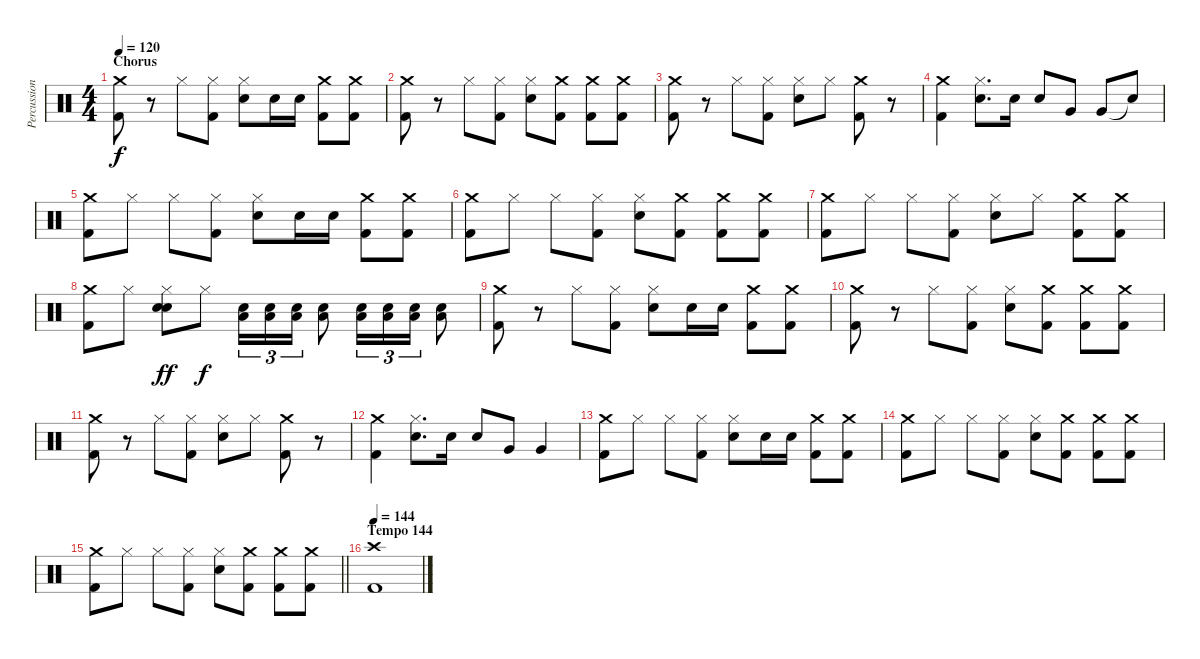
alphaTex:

\track ("Percussion" "Percussion") {instrument percussion}
\staff {score}
\articulation defaults
\ts (4 4)
\section ("" "Chorus")
\tempo 120
\clef neutral
\ks aminor
("Crash medium (hit)" "Kick (hit) 2").8{dy f} r.8 "Hi-Hat (closed)".8 ("Hi-Hat (closed)" "Kick (hit) 2").8 ("Hi-Hat (closed)" "Snare (hit) 2").8 "Snare (hit) 2".16 "Snare (hit) 2".16 ("Crash medium (hit)" "Kick (hit) 2").8 ("Crash medium (hit)" "Kick (hit) 2").8 |
("Crash medium (hit)" "Kick (hit) 2").8 r.8 "Hi-Hat (closed)".8 ("Hi-Hat (closed)" "Kick (hit) 2").8 ("Hi-Hat (closed)" "Snare (hit) 2").8 ("Crash medium (hit)" "Kick (hit) 2").8 ("Crash medium (hit)" "Kick (hit) 2").8 ("Crash medium (hit)" "Kick (hit) 2").8 |
\ks c
("Crash medium (hit)" "Kick (hit) 2").8 r.8 "Hi-Hat (closed)".8 ("Hi-Hat (closed)" "Kick (hit) 2").8 ("Hi-Hat (closed)" "Snare (hit) 2").8 "Hi-Hat (closed)".8 ("Crash medium (hit)" "Kick (hit) 2").8 r.8 |
("Crash medium (hit)" "Kick (hit) 2").4 ("Hi-Hat (closed)" "Snare (hit) 2").8{d} "Snare (hit) 2".16 "Snare (hit) 2".8 "Very Low Tom (hit)".8 "Very Low Tom (hit)".8 "Snare (hit)"{t}.8 |
("Crash medium (hit)" "Kick (hit) 2").8 "Hi-Hat (closed)".8 "Hi-Hat (closed)".8 ("Hi-Hat (closed)" "Kick (hit) 2").8 ("Hi-Hat (closed)" "Snare (hit) 2").8 "Snare (hit) 2".16 "Snare (hit) 2".16 ("Crash medium (hit)" "Kick (hit) 2").8 ("Crash medium (hit)" "Kick (hit) 2").8 |
("Crash medium (hit)" "Kick (hit) 2").8 "Hi-Hat (closed)".8 "Hi-Hat (closed)".8 ("Hi-Hat (closed)" "Kick (hit) 2").8 ("Hi-Hat (closed)" "Snare (hit) 2").8 ("Crash medium (hit)" "Kick (hit) 2").8 ("Crash medium (hit)" "Kick (hit) 2").8 ("Crash medium (hit)" "Kick (hit) 2").8 |
("Crash medium (hit)" "Kick (hit) 2").8 "Hi-Hat (closed)".8 "Hi-Hat (closed)".8 ("Hi-Hat (closed)" "Kick (hit) 2").8 ("Hi-Hat (closed)" "Snare (hit) 2").8 "Hi-Hat (closed)".8 ("Crash medium (hit)" "Kick (hit) 2").8 ("Crash medium (hit)" "Kick (hit) 2").8 |
("Crash medium (hit)" "Kick (hit) 2").8 "Hi-Hat (closed)".8 ("Snare (hit) 2" "Hi-Hat (closed)" "Snare (hit) 2").8{dy ff} "Hi-Hat (closed)".8{dy f} ("Snare (hit) 2" "Low Floor Tom (hit)").16{tu (3 2)} ("Snare (hit) 2" "Low Floor Tom (hit)").16{tu (3 2)} ("Snare (hit) 2" "Low Floor Tom (hit)").16{tu (3 2)} ("Snare (hit) 2" "Low Floor Tom (hit)").8 ("Snare (hit) 2" "Low Floor Tom (hit)").16{tu (3 2)} ("Snare (hit) 2" "Low Floor Tom (hit)").16{tu (3 2)} ("Snare (hit) 2" "Low Floor Tom (hit)").16{tu (3 2)} ("Snare (hit) 2" "Low Floor Tom (hit)").8 |
("Crash medium (hit)" "Kick (hit) 2").8 r.8 "Hi-Hat (closed)".8 ("Hi-Hat (closed)" "Kick (hit) 2").8 ("Hi-Hat (closed)" "Snare (hit) 2").8 "Snare (hit) 2".16 "Snare (hit) 2".16 ("Crash medium (hit)" "Kick (hit) 2").8 ("Crash medium (hit)" "Kick (hit) 2").8 |
("Crash medium (hit)" "Kick (hit) 2").8 r.8 "Hi-Hat (closed)".8 ("Hi-Hat (closed)" "Kick (hit) 2").8 ("Hi-Hat (closed)" "Snare (hit) 2").8 ("Crash medium (hit)" "Kick (hit) 2").8 ("Crash medium (hit)" "Kick (hit) 2").8 ("Crash medium (hit)" "Kick (hit) 2").8 |
("Crash medium (hit)" "Kick (hit) 2").8 r.8 "Hi-Hat (closed)".8 ("Hi-Hat (closed)" "Kick (hit) 2").8 ("Hi-Hat (closed)" "Snare (hit) 2").8 "Hi-Hat (closed)".8 ("Crash medium (hit)" "Kick (hit) 2").8 r.8 |
("Crash medium (hit)" "Kick (hit) 2").4 ("Hi-Hat (closed)" "Snare (hit) 2").8{d} "Snare (hit) 2".16 "Snare (hit) 2".8 "Very Low Tom (hit)".8 "Very Low Tom (hit)".4 |
("Crash medium (hit)" "Kick (hit) 2").8 "Hi-Hat (closed)".8 "Hi-Hat (closed)".8 ("Hi-Hat (closed)" "Kick (hit) 2").8 ("Hi-Hat (closed)" "Snare (hit) 2").8 "Snare (hit) 2".16 "Snare (hit) 2".16 ("Crash medium (hit)" "Kick (hit) 2").8 ("Crash medium (hit)" "Kick (hit) 2").8 |
("Crash medium (hit)" "Kick (hit) 2").8 "Hi-Hat (closed)".8 "Hi-Hat (closed)".8 ("Hi-Hat (closed)" "Kick (hit) 2").8 ("Hi-Hat (closed)" "Snare (hit) 2").8 ("Crash medium (hit)" "Kick (hit) 2").8 ("Crash medium (hit)" "Kick (hit) 2").8 ("Crash medium (hit)" "Kick (hit) 2").8 |
\barLineRight lightlight
("Crash medium (hit)" "Kick (hit) 2").8 "Hi-Hat (closed)".8 "Hi-Hat (closed)".8 ("Hi-Hat (closed)" "Kick (hit) 2").8 ("Hi-Hat (closed)" "Snare (hit) 2").8 ("Crash medium (hit)" "Kick (hit) 2").8 ("Crash medium (hit)" "Kick (hit) 2").8 ("Crash medium (hit)" "Kick (hit) 2").8 |
\section ("" "Tempo 144")
\tempo 144
("Crash high (hit)" "Kick (hit) 2").1
